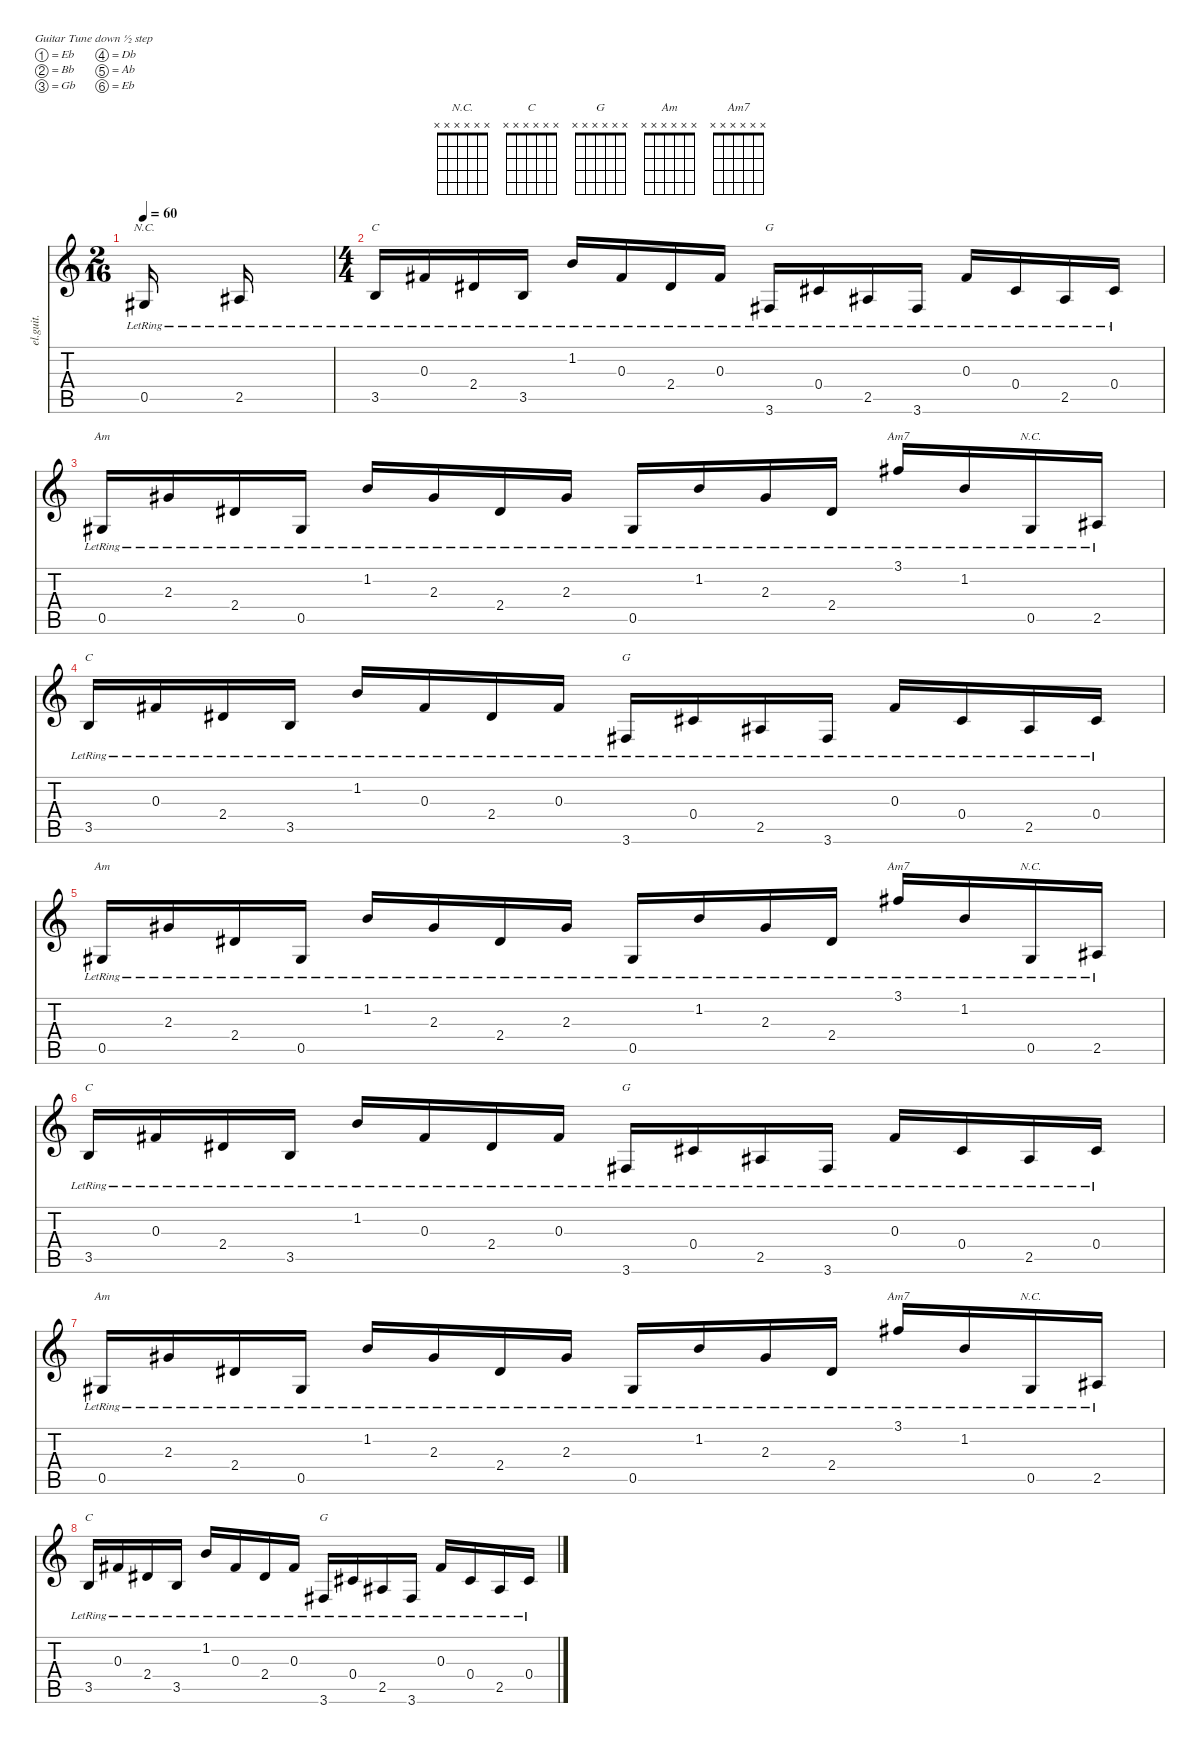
\defaultSystemsLayout 4
\hideDynamics
\bracketExtendMode nobrackets
\otherSystemsTrackNameOrientation horizontal
\track ("Guitar 1" "el.guit.") {instrument electricguitarclean}
\staff {score tabs}
\tuning (Eb4 Bb3 Gb3 Db3 Ab2 Eb2)
\chord ("N.C." x x x x x x)
\chord ("C" x x x x x x)
\chord ("G" x x x x x x)
\chord ("Am" x x x x x x)
\chord ("Am7" x x x x x x)
\ts (2 16)
\tempo 60
\clef g2
\ks c
0.5{lr acc #}.16{ch "N.C." dy f instrument electricguitarclean} 2.5{lr acc #}.16 |
\ts (4 4)
3.5{lr}.16{ch "C"} 0.3{lr acc #}.16 2.4{lr acc #}.16 3.5{lr}.16 1.2{lr}.16 0.3{lr acc #}.16 2.4{lr acc #}.16 0.3{lr acc #}.16 3.6{lr acc #}.16{ch "G"} 0.4{lr acc #}.16 2.5{lr acc #}.16 3.6{lr acc #}.16 0.3{lr acc #}.16 0.4{lr acc #}.16 2.5{lr acc #}.16 0.4{lr acc #}.16 |
0.5{lr acc #}.16{ch "Am"} 2.3{lr acc #}.16 2.4{lr acc #}.16 0.5{lr acc #}.16 1.2{lr}.16 2.3{lr acc #}.16 2.4{lr acc #}.16 2.3{lr acc #}.16 0.5{lr acc #}.16 1.2{lr}.16 2.3{lr acc #}.16 2.4{lr acc #}.16 3.1{lr acc #}.16{ch "Am7"} 1.2{lr}.16 0.5{lr acc #}.16{ch "N.C."} 2.5{lr acc #}.16 |
3.5{lr}.16{ch "C"} 0.3{lr acc #}.16 2.4{lr acc #}.16 3.5{lr}.16 1.2{lr}.16 0.3{lr acc #}.16 2.4{lr acc #}.16 0.3{lr acc #}.16 3.6{lr acc #}.16{ch "G"} 0.4{lr acc #}.16 2.5{lr acc #}.16 3.6{lr acc #}.16 0.3{lr acc #}.16 0.4{lr acc #}.16 2.5{lr acc #}.16 0.4{lr acc #}.16 |
0.5{lr acc #}.16{ch "Am"} 2.3{lr acc #}.16 2.4{lr acc #}.16 0.5{lr acc #}.16 1.2{lr}.16 2.3{lr acc #}.16 2.4{lr acc #}.16 2.3{lr acc #}.16 0.5{lr acc #}.16 1.2{lr}.16 2.3{lr acc #}.16 2.4{lr acc #}.16 3.1{lr acc #}.16{ch "Am7"} 1.2{lr}.16 0.5{lr acc #}.16{ch "N.C."} 2.5{lr acc #}.16 |
3.5{lr}.16{ch "C"} 0.3{lr acc #}.16 2.4{lr acc #}.16 3.5{lr}.16 1.2{lr}.16 0.3{lr acc #}.16 2.4{lr acc #}.16 0.3{lr acc #}.16 3.6{lr acc #}.16{ch "G"} 0.4{lr acc #}.16 2.5{lr acc #}.16 3.6{lr acc #}.16 0.3{lr acc #}.16 0.4{lr acc #}.16 2.5{lr acc #}.16 0.4{lr acc #}.16 |
0.5{lr acc #}.16{ch "Am"} 2.3{lr acc #}.16 2.4{lr acc #}.16 0.5{lr acc #}.16 1.2{lr}.16 2.3{lr acc #}.16 2.4{lr acc #}.16 2.3{lr acc #}.16 0.5{lr acc #}.16 1.2{lr}.16 2.3{lr acc #}.16 2.4{lr acc #}.16 3.1{lr acc #}.16{ch "Am7"} 1.2{lr}.16 0.5{lr acc #}.16{ch "N.C." dy fff} 2.5{lr acc #}.16 |
3.5{lr}.16{ch "C"} 0.3{lr acc #}.16{dy f} 2.4{lr acc #}.16 3.5{lr}.16 1.2{lr}.16 0.3{lr acc #}.16 2.4{lr acc #}.16 0.3{lr acc #}.16 3.6{lr acc #}.16{ch "G"} 0.4{lr acc #}.16 2.5{lr acc #}.16 3.6{lr acc #}.16 0.3{lr acc #}.16 0.4{lr acc #}.16 2.5{lr acc #}.16 0.4{lr acc #}.16
